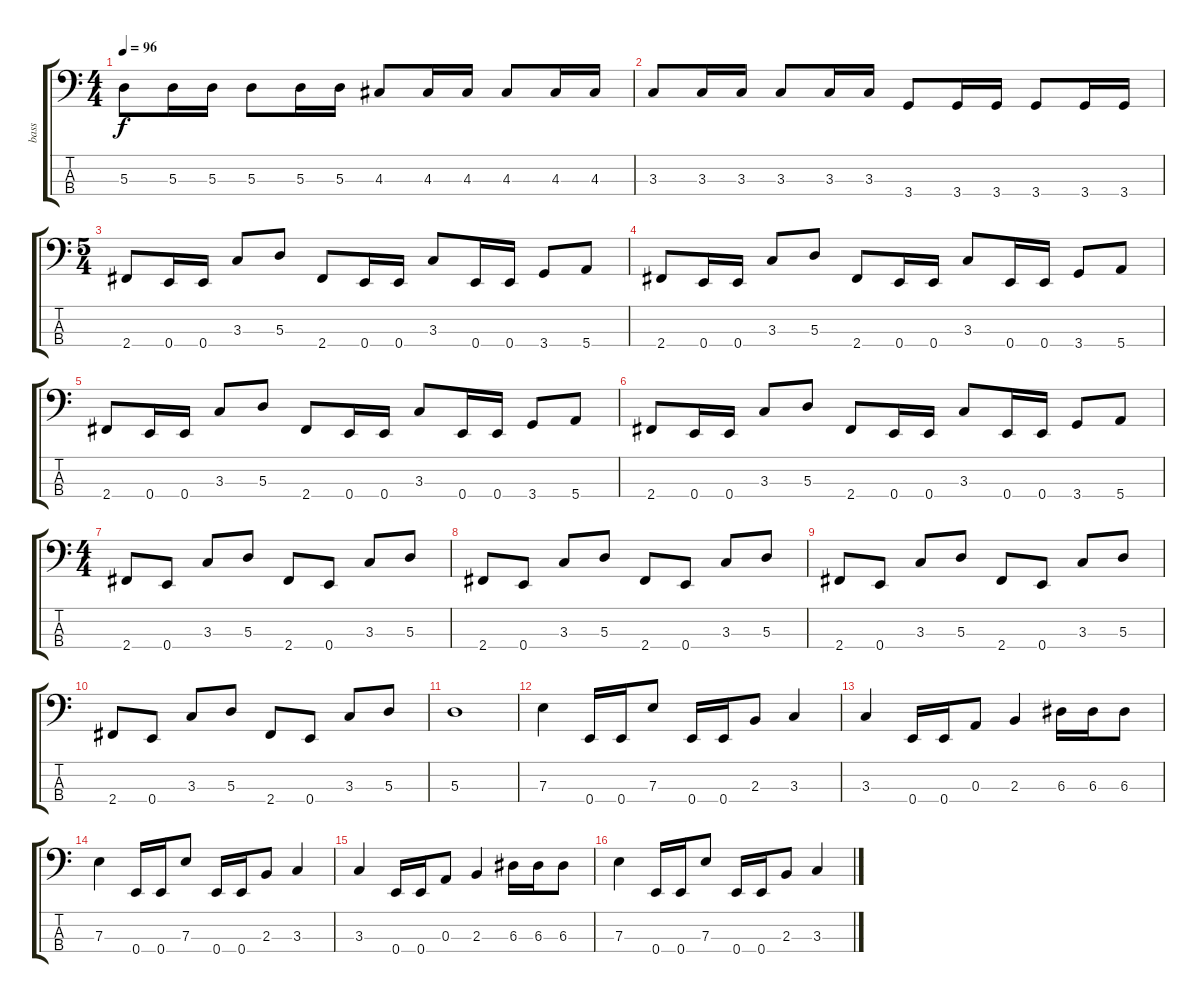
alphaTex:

\track ("bass" "bass") {instrument slapbass2}
\staff {score tabs}
\tuning (G2 D2 A1 E1) {hide}
\ts (4 4)
\tempo 96
\clef f4
\ks c
5.3.8{dy f} 5.3.16 5.3.16 5.3.8 5.3.16 5.3.16 4.3.8 4.3.16 4.3.16 4.3.8 4.3.16 4.3.16 |
3.3.8 3.3.16 3.3.16 3.3.8 3.3.16 3.3.16 3.4.8 3.4.16 3.4.16 3.4.8 3.4.16 3.4.16 |
\ts (5 4)
2.4.8 0.4.16 0.4.16 3.3.8 5.3.8 2.4.8 0.4.16 0.4.16 3.3.8 0.4.16 0.4.16 3.4.8 5.4.8 |
2.4.8 0.4.16 0.4.16 3.3.8 5.3.8 2.4.8 0.4.16 0.4.16 3.3.8 0.4.16 0.4.16 3.4.8 5.4.8 |
2.4.8 0.4.16 0.4.16 3.3.8 5.3.8 2.4.8 0.4.16 0.4.16 3.3.8 0.4.16 0.4.16 3.4.8 5.4.8 |
2.4.8 0.4.16 0.4.16 3.3.8 5.3.8 2.4.8 0.4.16 0.4.16 3.3.8 0.4.16 0.4.16 3.4.8 5.4.8 |
\ts (4 4)
2.4.8 0.4.8 3.3.8 5.3.8 2.4.8 0.4.8 3.3.8 5.3.8 |
2.4.8 0.4.8 3.3.8 5.3.8 2.4.8 0.4.8 3.3.8 5.3.8 |
2.4.8 0.4.8 3.3.8 5.3.8 2.4.8 0.4.8 3.3.8 5.3.8 |
2.4.8 0.4.8 3.3.8 5.3.8 2.4.8 0.4.8 3.3.8 5.3.8 |
5.3.1 |
7.3.4 0.4.16 0.4.16 7.3.8 0.4.16 0.4.16 2.3.8 3.3.4 |
3.3.4 0.4.16 0.4.16 0.3.8 2.3.4 6.3.16 6.3.16 6.3.8 |
7.3.4 0.4.16 0.4.16 7.3.8 0.4.16 0.4.16 2.3.8 3.3.4 |
3.3.4 0.4.16 0.4.16 0.3.8 2.3.4 6.3.16 6.3.16 6.3.8 |
7.3.4 0.4.16 0.4.16 7.3.8 0.4.16 0.4.16 2.3.8 3.3.4
